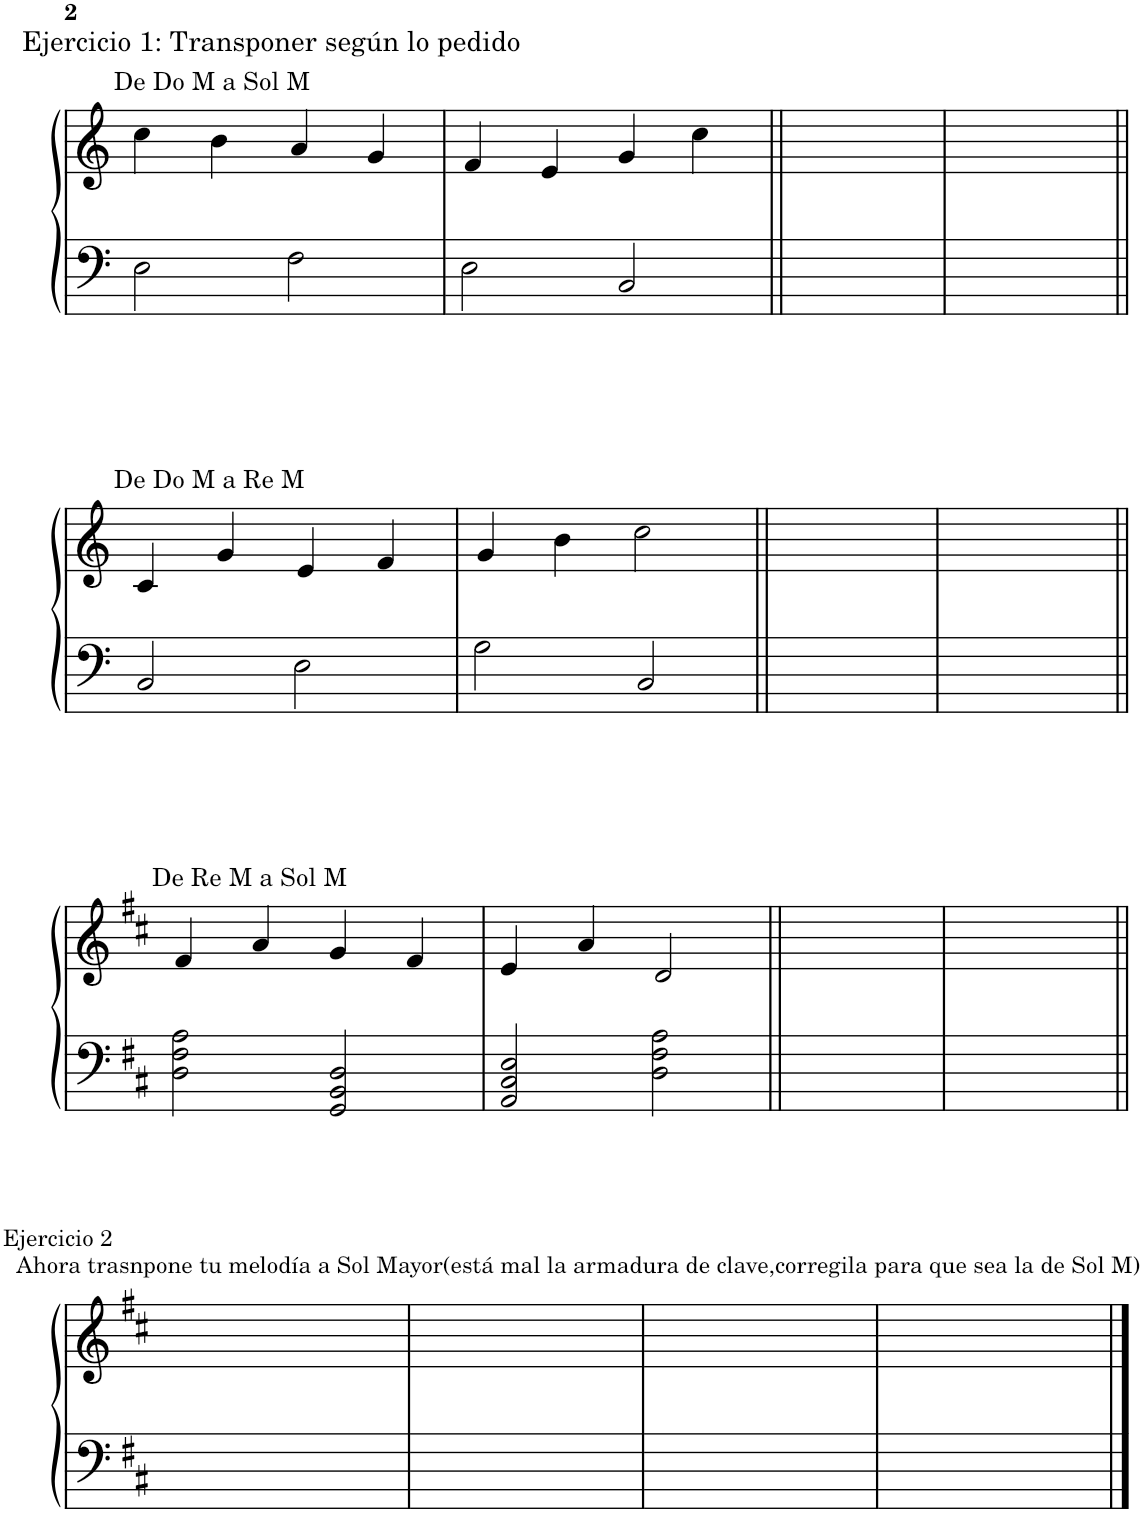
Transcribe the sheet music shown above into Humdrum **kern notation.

**kern	**kern
*part1	*part1
*staff2	*staff1
*I"Piano	*
*I'Pno.	*
!!LO:PB:g=z
*clefF4	*clefG2
*k[]	*k[]
*M4/4	*M4/4
=21	=21
!	!LO:TX:a:t=Ejercicio 1&colon; Transponer según lo pedido
!	!LO:TX:a:t=De Do M a Sol M
2E\	4cc\
.	4b\
2F\	4a/
.	4g/
=22	=22
2E\	4f/
.	4e/
2C/	4g/
.	4cc\
=23||	=23||
1ryy	1ryy
=24	=24
1ryy	1ryy
!!LO:LB:g=z
=25||	=25||
!	!LO:TX:a:t=De Do M a Re M
2C/	4c/
.	4g/
2E\	4e/
.	4f/
=26	=26
2G\	4g/
.	4b\
2C/	2cc\
=27||	=27||
1ryy	1ryy
=28	=28
1ryy	1ryy
!!LO:LB:g=z
=29||	=29||
*k[f#c#]	*k[f#c#]
!	!LO:TX:a:t=De Re M a Sol M
2D\ 2F#\ 2A\	4f#/
.	4a/
2GG/ 2BB/ 2D/	4g/
.	4f#/
=30	=30
2AA/ 2C#/ 2E/	4e/
.	4a/
2D\ 2F#\ 2A\	2d/
=31||	=31||
1ryy	1ryy
=32	=32
1ryy	1ryy
!!LO:LB:g=z
=33||	=33||
*k[f#c#]	*k[f#c#]
!	!LO:TX:a:t=Ejercicio 2
!	!LO:TX:a:t=Ahora trasnpone tu melodía a Sol Mayor(está mal la armadura de clave,corregila para que sea la de Sol M)
1ryy	1ryy
=34	=34
1ryy	1ryy
=35	=35
1ryy	1ryy
=36	=36
1ryy	1ryy
==	==
*-	*-
